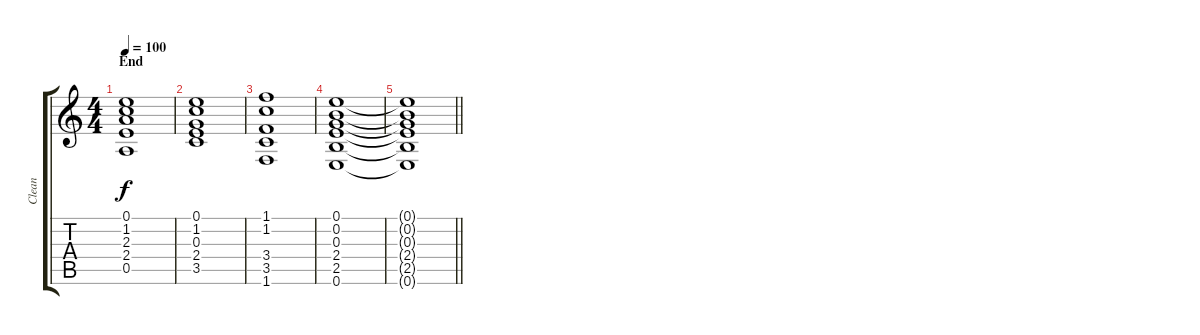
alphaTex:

\track ("Clean" "Clean") {instrument electricguitarclean}
\staff {score tabs}
\tuning (E4 B3 G3 D3 A2 E2) {hide}
\ts (4 4)
\section ("" "End")
\tempo 100
\clef g2
\ks c
(0.1 1.2 2.3 2.4 0.5).1{dy f} |
(0.1 1.2 0.3 2.4 3.5).1 |
(1.1 1.2 3.4 3.5 1.6).1 |
(0.1 0.2 0.3 2.4 2.5 0.6).1 |
\barLineRight lightlight
(0.1{t} 0.2{t} 0.3{t} 2.4{t} 2.5{t} 0.6{t}).1
